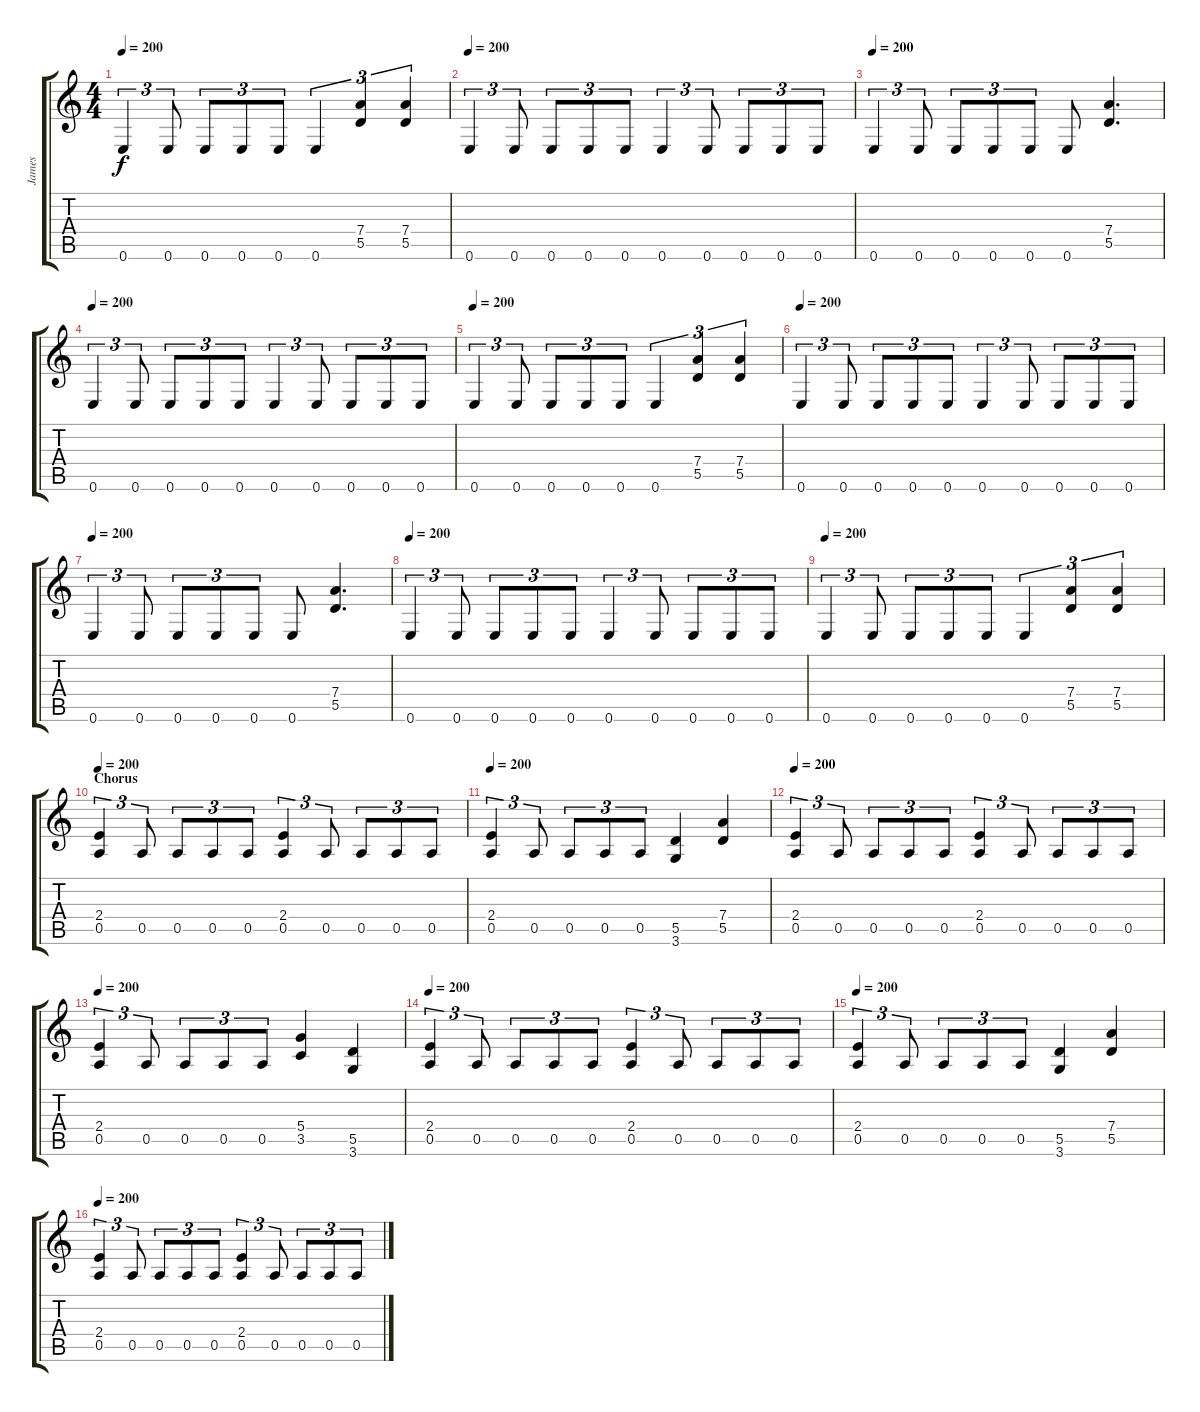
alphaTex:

\track ("James" "James") {instrument distortionguitar}
\staff {score tabs}
\tuning (E4 B3 G3 D3 A2 E2) {hide}
\ts (4 4)
\tempo 200
\clef g2
\ks c
0.6.4{tu (3 2) dy f} 0.6.8{tu (3 2)} 0.6.8{tu (3 2)} 0.6.8{tu (3 2)} 0.6.8{tu (3 2)} 0.6.4{tu (3 2)} (7.4 5.5).4{tu (3 2)} (7.4 5.5).4{tu (3 2)} |
\tempo 200
0.6.4{tu (3 2)} 0.6.8{tu (3 2)} 0.6.8{tu (3 2)} 0.6.8{tu (3 2)} 0.6.8{tu (3 2)} 0.6.4{tu (3 2)} 0.6.8{tu (3 2)} 0.6.8{tu (3 2)} 0.6.8{tu (3 2)} 0.6.8{tu (3 2)} |
\tempo 200
0.6.4{tu (3 2)} 0.6.8{tu (3 2)} 0.6.8{tu (3 2)} 0.6.8{tu (3 2)} 0.6.8{tu (3 2)} 0.6.8 (7.4 5.5).4{d} |
\tempo 200
0.6.4{tu (3 2)} 0.6.8{tu (3 2)} 0.6.8{tu (3 2)} 0.6.8{tu (3 2)} 0.6.8{tu (3 2)} 0.6.4{tu (3 2)} 0.6.8{tu (3 2)} 0.6.8{tu (3 2)} 0.6.8{tu (3 2)} 0.6.8{tu (3 2)} |
\tempo 200
0.6.4{tu (3 2)} 0.6.8{tu (3 2)} 0.6.8{tu (3 2)} 0.6.8{tu (3 2)} 0.6.8{tu (3 2)} 0.6.4{tu (3 2)} (7.4 5.5).4{tu (3 2)} (7.4 5.5).4{tu (3 2)} |
\tempo 200
0.6.4{tu (3 2)} 0.6.8{tu (3 2)} 0.6.8{tu (3 2)} 0.6.8{tu (3 2)} 0.6.8{tu (3 2)} 0.6.4{tu (3 2)} 0.6.8{tu (3 2)} 0.6.8{tu (3 2)} 0.6.8{tu (3 2)} 0.6.8{tu (3 2)} |
\tempo 200
0.6.4{tu (3 2)} 0.6.8{tu (3 2)} 0.6.8{tu (3 2)} 0.6.8{tu (3 2)} 0.6.8{tu (3 2)} 0.6.8 (7.4 5.5).4{d} |
\tempo 200
0.6.4{tu (3 2)} 0.6.8{tu (3 2)} 0.6.8{tu (3 2)} 0.6.8{tu (3 2)} 0.6.8{tu (3 2)} 0.6.4{tu (3 2)} 0.6.8{tu (3 2)} 0.6.8{tu (3 2)} 0.6.8{tu (3 2)} 0.6.8{tu (3 2)} |
\tempo 200
0.6.4{tu (3 2)} 0.6.8{tu (3 2)} 0.6.8{tu (3 2)} 0.6.8{tu (3 2)} 0.6.8{tu (3 2)} 0.6.4{tu (3 2)} (7.4 5.5).4{tu (3 2)} (7.4 5.5).4{tu (3 2)} |
\section ("" "Chorus")
\tempo 200
(2.4 0.5).4{tu (3 2)} 0.5.8{tu (3 2)} 0.5.8{tu (3 2)} 0.5.8{tu (3 2)} 0.5.8{tu (3 2)} (2.4 0.5).4{tu (3 2)} 0.5.8{tu (3 2)} 0.5.8{tu (3 2)} 0.5.8{tu (3 2)} 0.5.8{tu (3 2)} |
\tempo 200
(2.4 0.5).4{tu (3 2)} 0.5.8{tu (3 2)} 0.5.8{tu (3 2)} 0.5.8{tu (3 2)} 0.5.8{tu (3 2)} (5.5 3.6).4 (7.4 5.5).4 |
\tempo 200
(2.4 0.5).4{tu (3 2)} 0.5.8{tu (3 2)} 0.5.8{tu (3 2)} 0.5.8{tu (3 2)} 0.5.8{tu (3 2)} (2.4 0.5).4{tu (3 2)} 0.5.8{tu (3 2)} 0.5.8{tu (3 2)} 0.5.8{tu (3 2)} 0.5.8{tu (3 2)} |
\tempo 200
(2.4 0.5).4{tu (3 2)} 0.5.8{tu (3 2)} 0.5.8{tu (3 2)} 0.5.8{tu (3 2)} 0.5.8{tu (3 2)} (5.4 3.5).4 (5.5 3.6).4 |
\tempo 200
(2.4 0.5).4{tu (3 2)} 0.5.8{tu (3 2)} 0.5.8{tu (3 2)} 0.5.8{tu (3 2)} 0.5.8{tu (3 2)} (2.4 0.5).4{tu (3 2)} 0.5.8{tu (3 2)} 0.5.8{tu (3 2)} 0.5.8{tu (3 2)} 0.5.8{tu (3 2)} |
\tempo 200
(2.4 0.5).4{tu (3 2)} 0.5.8{tu (3 2)} 0.5.8{tu (3 2)} 0.5.8{tu (3 2)} 0.5.8{tu (3 2)} (5.5 3.6).4 (7.4 5.5).4 |
\tempo 200
(2.4 0.5).4{tu (3 2)} 0.5.8{tu (3 2)} 0.5.8{tu (3 2)} 0.5.8{tu (3 2)} 0.5.8{tu (3 2)} (2.4 0.5).4{tu (3 2)} 0.5.8{tu (3 2)} 0.5.8{tu (3 2)} 0.5.8{tu (3 2)} 0.5.8{tu (3 2)}
